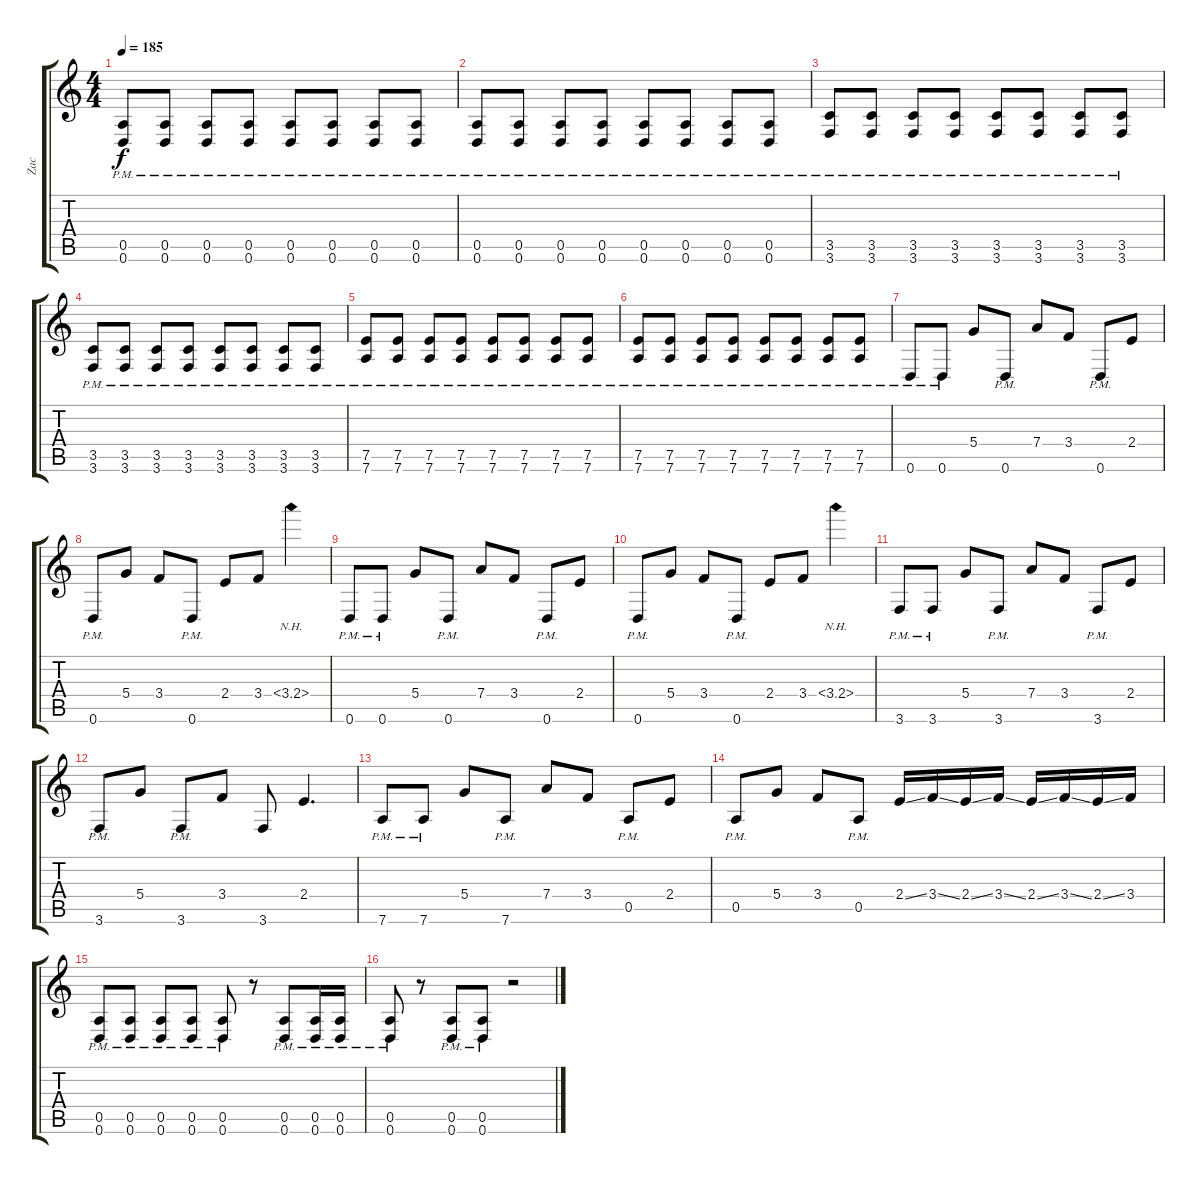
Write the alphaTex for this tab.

\track ("Zac" "Zac") {instrument distortionguitar}
\staff {score tabs}
\tuning (E4 B3 G3 D3 A2 D2) {hide}
\ts (4 4)
\tempo 185
\clef g2
\ks c
(0.5{pm} 0.6{pm}).8{dy f} (0.5{pm} 0.6{pm}).8 (0.5{pm} 0.6{pm}).8 (0.5{pm} 0.6{pm}).8 (0.5{pm} 0.6{pm}).8 (0.5{pm} 0.6{pm}).8 (0.5{pm} 0.6{pm}).8 (0.5{pm} 0.6{pm}).8 |
(0.5{pm} 0.6{pm}).8 (0.5{pm} 0.6{pm}).8 (0.5{pm} 0.6{pm}).8 (0.5{pm} 0.6{pm}).8 (0.5{pm} 0.6{pm}).8 (0.5{pm} 0.6{pm}).8 (0.5{pm} 0.6{pm}).8 (0.5{pm} 0.6{pm}).8 |
(3.5{pm} 3.6{pm}).8 (3.5{pm} 3.6{pm}).8 (3.5{pm} 3.6{pm}).8 (3.5{pm} 3.6{pm}).8 (3.5{pm} 3.6{pm}).8 (3.5{pm} 3.6{pm}).8 (3.5{pm} 3.6{pm}).8 (3.5{pm} 3.6{pm}).8 |
(3.5{pm} 3.6{pm}).8 (3.5{pm} 3.6{pm}).8 (3.5{pm} 3.6{pm}).8 (3.5{pm} 3.6{pm}).8 (3.5{pm} 3.6{pm}).8 (3.5{pm} 3.6{pm}).8 (3.5{pm} 3.6{pm}).8 (3.5{pm} 3.6{pm}).8 |
(7.5{pm} 7.6{pm}).8 (7.5{pm} 7.6{pm}).8 (7.5{pm} 7.6{pm}).8 (7.5{pm} 7.6{pm}).8 (7.5{pm} 7.6{pm}).8 (7.5{pm} 7.6{pm}).8 (7.5{pm} 7.6{pm}).8 (7.5{pm} 7.6{pm}).8 |
(7.5{pm} 7.6{pm}).8 (7.5{pm} 7.6{pm}).8 (7.5{pm} 7.6{pm}).8 (7.5{pm} 7.6{pm}).8 (7.5{pm} 7.6{pm}).8 (7.5{pm} 7.6{pm}).8 (7.5{pm} 7.6{pm}).8 (7.5{pm} 7.6{pm}).8 |
0.6{pm}.8 0.6{pm}.8 5.4.8 0.6{pm}.8 7.4.8 3.4.8 0.6{pm}.8 2.4.8 |
0.6{pm}.8 5.4.8 3.4.8 0.6{pm}.8 2.4.8 3.4.8 3.4{nh}.4 |
0.6{pm}.8 0.6{pm}.8 5.4.8 0.6{pm}.8 7.4.8 3.4.8 0.6{pm}.8 2.4.8 |
0.6{pm}.8 5.4.8 3.4.8 0.6{pm}.8 2.4.8 3.4.8 3.4{nh}.4 |
3.6{pm}.8 3.6{pm}.8 5.4.8 3.6{pm}.8 7.4.8 3.4.8 3.6{pm}.8 2.4.8 |
3.6{pm}.8 5.4.8 3.6{pm}.8 3.4.8 3.6.8 2.4.4{d} |
7.6{pm}.8 7.6{pm}.8 5.4.8 7.6{pm}.8 7.4.8 3.4.8 0.5{pm}.8 2.4.8 |
0.5{pm}.8 5.4.8 3.4.8 0.5{pm}.8 2.4{ss}.16 3.4{ss}.16 2.4{ss}.16 3.4{ss}.16 2.4{ss}.16 3.4{ss}.16 2.4{ss}.16 3.4.16 |
(0.5{pm} 0.6{pm}).8 (0.5{pm} 0.6{pm}).8 (0.5{pm} 0.6{pm}).8 (0.5{pm} 0.6{pm}).8 (0.5{pm} 0.6{pm}).8 r.8 (0.5{pm} 0.6{pm}).8 (0.5{pm} 0.6{pm}).16 (0.5{pm} 0.6{pm}).16 |
(0.5{pm} 0.6{pm}).8 r.8 (0.5{pm} 0.6{pm}).8 (0.5{pm} 0.6{pm}).8 r.2
